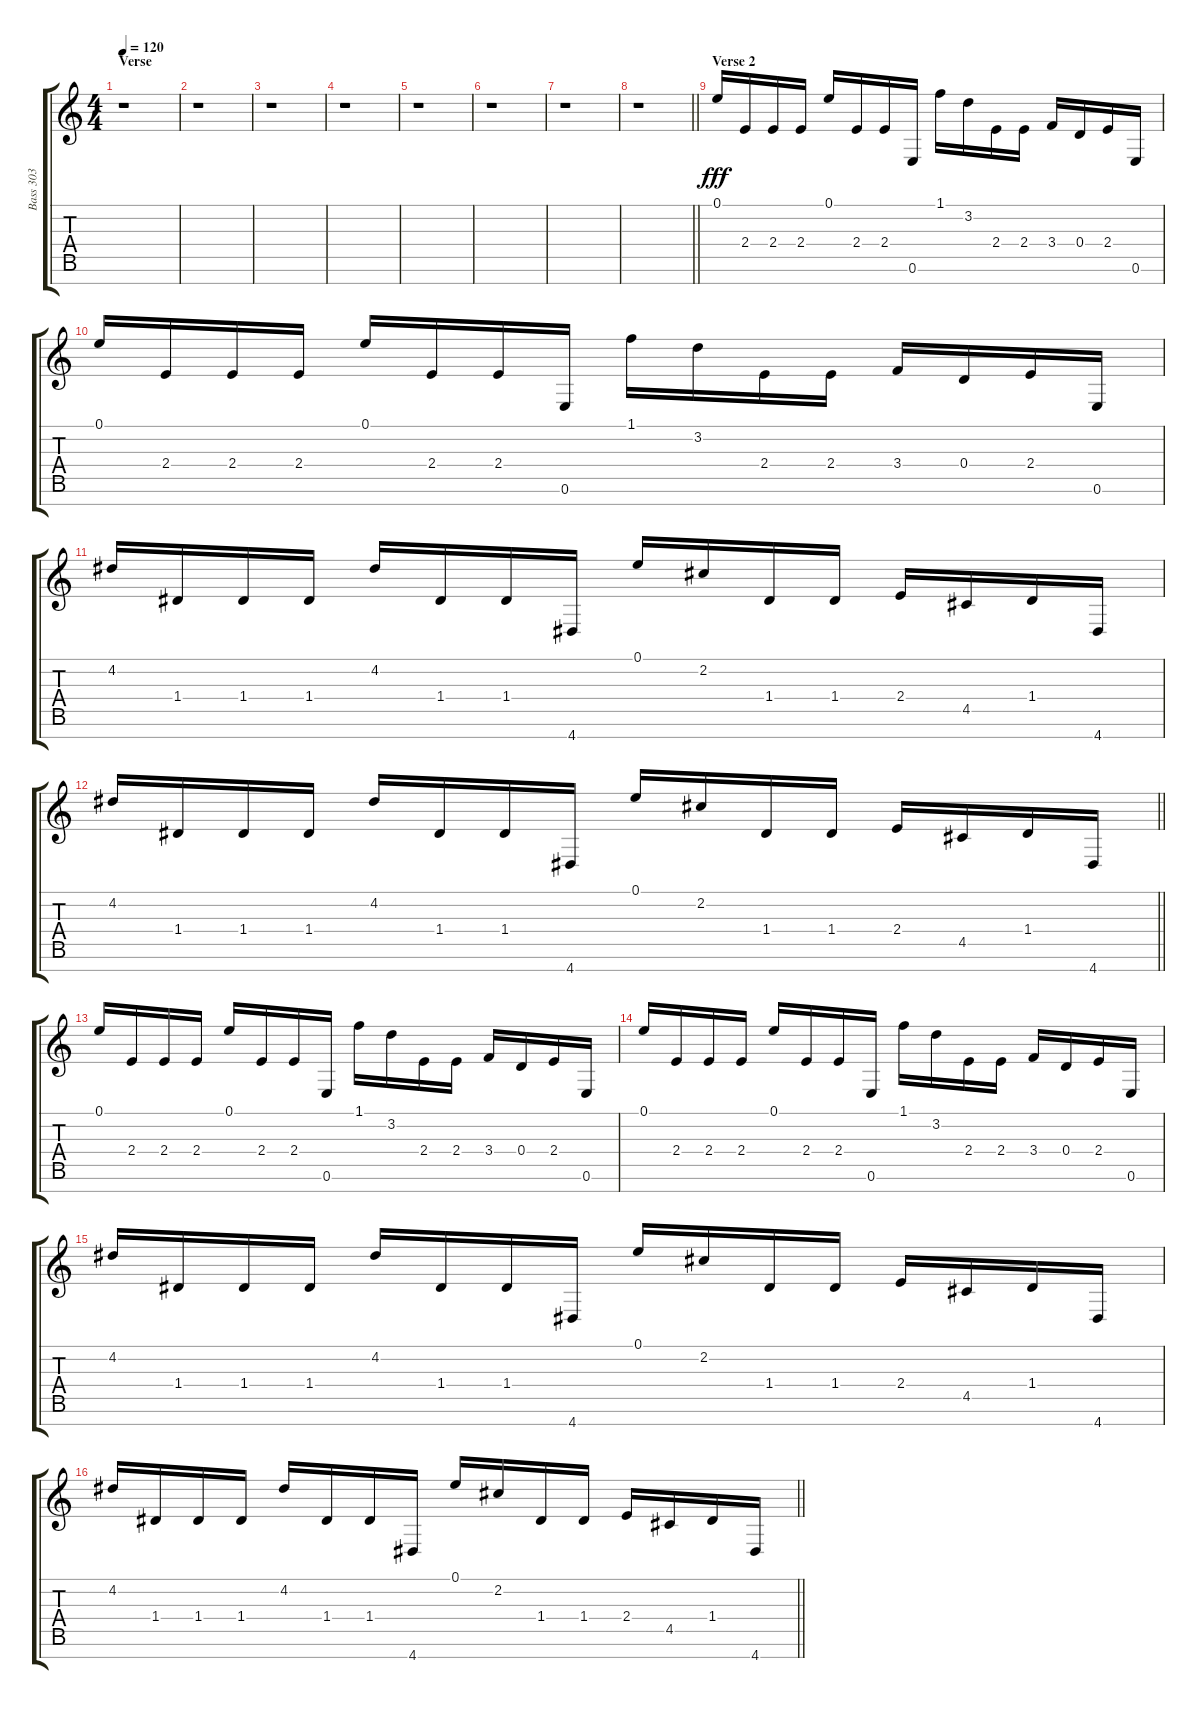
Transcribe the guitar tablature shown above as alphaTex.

\track ("Bass 303" "Bass 303") {instrument synthbass1}
\staff {score tabs}
\tuning (E4 B3 G3 D3 A2 E2 B1) {hide}
\ts (4 4)
\section ("" "Verse")
\tempo 120
\clef g2
\ks c
r.1{dy fff} |
r.1 |
r.1 |
r.1 |
r.1 |
r.1 |
r.1 |
\barLineRight lightlight
r.1 |
\section ("" "Verse 2")
0.1.16 2.4.16 2.4.16 2.4.16 0.1.16 2.4.16 2.4.16 0.6.16 1.1.16 3.2.16 2.4.16 2.4.16 3.4.16 0.4.16 2.4.16 0.6.16 |
0.1.16 2.4.16 2.4.16 2.4.16 0.1.16 2.4.16 2.4.16 0.6.16 1.1.16 3.2.16 2.4.16 2.4.16 3.4.16 0.4.16 2.4.16 0.6.16 |
4.2.16 1.4.16 1.4.16 1.4.16 4.2.16 1.4.16 1.4.16 4.7.16 0.1.16 2.2.16 1.4.16 1.4.16 2.4.16 4.5.16 1.4.16 4.7.16 |
\barLineRight lightlight
4.2.16 1.4.16 1.4.16 1.4.16 4.2.16 1.4.16 1.4.16 4.7.16 0.1.16 2.2.16 1.4.16 1.4.16 2.4.16 4.5.16 1.4.16 4.7.16 |
0.1.16 2.4.16 2.4.16 2.4.16 0.1.16 2.4.16 2.4.16 0.6.16 1.1.16 3.2.16 2.4.16 2.4.16 3.4.16 0.4.16 2.4.16 0.6.16 |
0.1.16 2.4.16 2.4.16 2.4.16 0.1.16 2.4.16 2.4.16 0.6.16 1.1.16 3.2.16 2.4.16 2.4.16 3.4.16 0.4.16 2.4.16 0.6.16 |
4.2.16 1.4.16 1.4.16 1.4.16 4.2.16 1.4.16 1.4.16 4.7.16 0.1.16 2.2.16 1.4.16 1.4.16 2.4.16 4.5.16 1.4.16 4.7.16 |
\barLineRight lightlight
4.2.16 1.4.16 1.4.16 1.4.16 4.2.16 1.4.16 1.4.16 4.7.16 0.1.16 2.2.16 1.4.16 1.4.16 2.4.16 4.5.16 1.4.16 4.7.16
